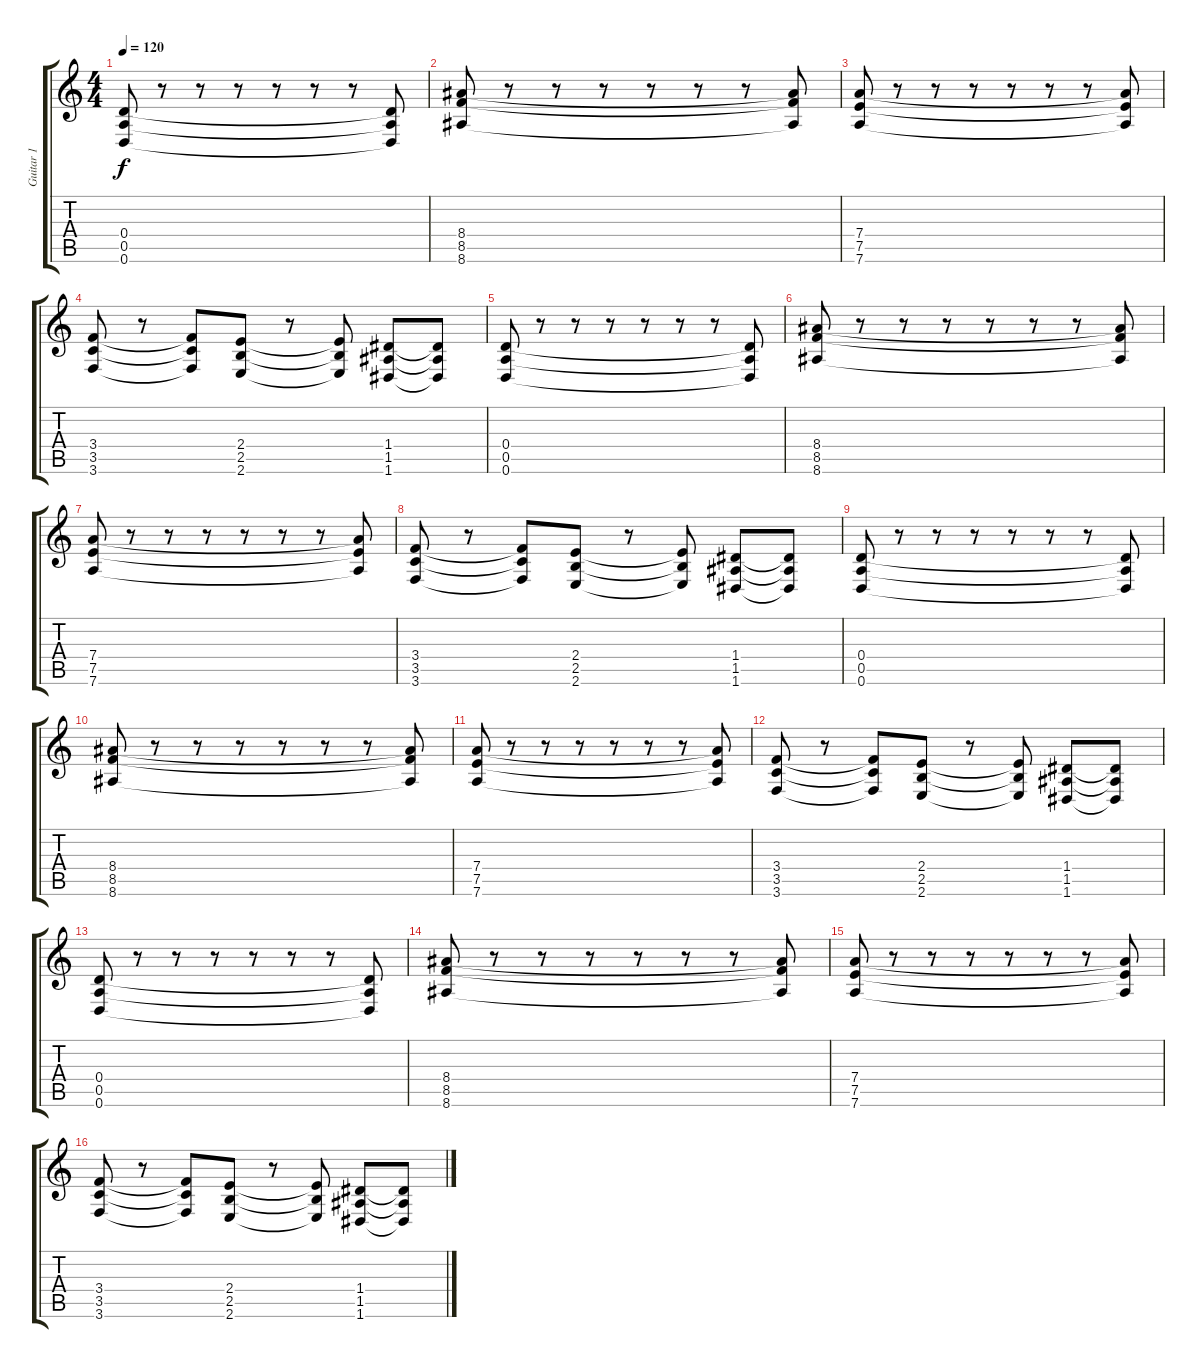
\track ("Guitar 1" "Guitar 1") {instrument distortionguitar}
\staff {score tabs}
\tuning (E4 B3 G3 D3 A2 D2) {hide}
\ts (4 4)
\tempo 120
\clef g2
\ks c
(0.4 0.5 0.6).8{dy f} r.8 r.8 r.8 r.8 r.8 r.8 (0.4{t} 0.5{t} 0.6{t}).8 |
(8.4 8.5 8.6).8 r.8 r.8 r.8 r.8 r.8 r.8 (8.4{t} 8.5{t} 8.6{t}).8 |
(7.4 7.5 7.6).8 r.8 r.8 r.8 r.8 r.8 r.8 (7.4{t} 7.5{t} 7.6{t}).8 |
(3.4 3.5 3.6).8 r.8 (3.4{t} 3.5{t} 3.6{t}).8 (2.4 2.5 2.6).8 r.8 (2.4{t} 2.5{t} 2.6{t}).8 (1.4 1.5 1.6).8 (1.4{t} 1.5{t} 1.6{t}).8 |
(0.4 0.5 0.6).8 r.8 r.8 r.8 r.8 r.8 r.8 (0.4{t} 0.5{t} 0.6{t}).8 |
(8.4 8.5 8.6).8 r.8 r.8 r.8 r.8 r.8 r.8 (8.4{t} 8.5{t} 8.6{t}).8 |
(7.4 7.5 7.6).8 r.8 r.8 r.8 r.8 r.8 r.8 (7.4{t} 7.5{t} 7.6{t}).8 |
(3.4 3.5 3.6).8 r.8 (3.4{t} 3.5{t} 3.6{t}).8 (2.4 2.5 2.6).8 r.8 (2.4{t} 2.5{t} 2.6{t}).8 (1.4 1.5 1.6).8 (1.4{t} 1.5{t} 1.6{t}).8 |
(0.4 0.5 0.6).8 r.8 r.8 r.8 r.8 r.8 r.8 (0.4{t} 0.5{t} 0.6{t}).8 |
(8.4 8.5 8.6).8 r.8 r.8 r.8 r.8 r.8 r.8 (8.4{t} 8.5{t} 8.6{t}).8 |
(7.4 7.5 7.6).8 r.8 r.8 r.8 r.8 r.8 r.8 (7.4{t} 7.5{t} 7.6{t}).8 |
(3.4 3.5 3.6).8 r.8 (3.4{t} 3.5{t} 3.6{t}).8 (2.4 2.5 2.6).8 r.8 (2.4{t} 2.5{t} 2.6{t}).8 (1.4 1.5 1.6).8 (1.4{t} 1.5{t} 1.6{t}).8 |
(0.4 0.5 0.6).8 r.8 r.8 r.8 r.8 r.8 r.8 (0.4{t} 0.5{t} 0.6{t}).8 |
(8.4 8.5 8.6).8 r.8 r.8 r.8 r.8 r.8 r.8 (8.4{t} 8.5{t} 8.6{t}).8 |
(7.4 7.5 7.6).8 r.8 r.8 r.8 r.8 r.8 r.8 (7.4{t} 7.5{t} 7.6{t}).8 |
(3.4 3.5 3.6).8 r.8 (3.4{t} 3.5{t} 3.6{t}).8 (2.4 2.5 2.6).8 r.8 (2.4{t} 2.5{t} 2.6{t}).8 (1.4 1.5 1.6).8 (1.4{t} 1.5{t} 1.6{t}).8
